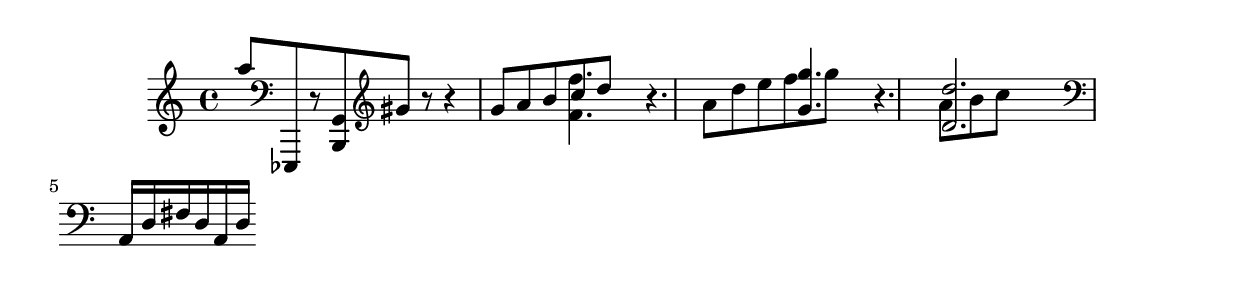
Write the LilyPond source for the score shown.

\header {
  texinfo = "Beam collisions from modern works"
  }

\layout {
  ragged-right = ##t
%  debug-beam-scoring = ##t
}

\version "2.16.0"

\new Staff
{
  % Stockhausen (without hemiolas)
  \relative c''' {
    \stemUp
    a8[ \clef bass es,,,,
	r8 <b' g'>
	\clef G
	gis''']
  }
  r8 r4 |

  % Ligeti 1st etude.
  \relative c''
  <<
    { g8[ a b c d] } \\
    { s4. <f, f'>4. }
    >>
  r4.

  % Ligeti 1st etude.
  \relative c''
  <<
    {
      s4. <g g'>4.
    } \\
    {
%      \override Beam #'inspect-quants = #'(-4 . -3)
      a8[ d e f g]
    }
    >>
  r4.
  
  % Ligeti 1st etude.
  \relative c'
  <<
    { <d d'>2. } \\
    { a'8[ b c] }
    >>

  % Schubert morgenlied.
  \clef bass
  \relative c {
    a16[ d fis d a d]
  }
  
}
